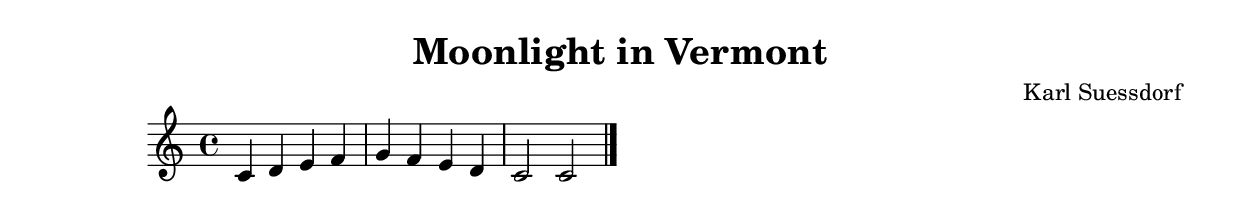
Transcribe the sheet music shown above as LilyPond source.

\version "2.24.4"

\header {
  title = "Moonlight in Vermont"
  composer = "Karl Suessdorf"
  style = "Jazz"
}

\score {
  \new Staff {
    \clef treble
    \time 4/4
    \key c \major
    
    % Simple chord progression placeholder
    c'4 d' e' f' |
    g' f' e' d' |
    c'2 c'2 |
    \bar "|."
  }
  \layout {}
  \midi {
    \tempo 4 = 120
  }
}